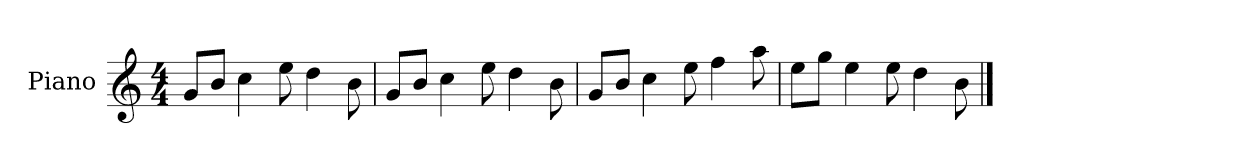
**kern
*part1
*staff1
*I"Piano
*I'P-no
*clefG2
*k[]
*M4/4
*MM90
=1
8g/L
8b/J
4cc\
8ee\
4dd\
8b\
=2
8g/L
8b/J
4cc\
8ee\
4dd\
8b\
=3
8g/L
8b/J
4cc\
8ee\
4ff\
8aa\
=4
8ee\L
8gg\J
4ee\
8ee\
4dd\
8b\
==
*-
